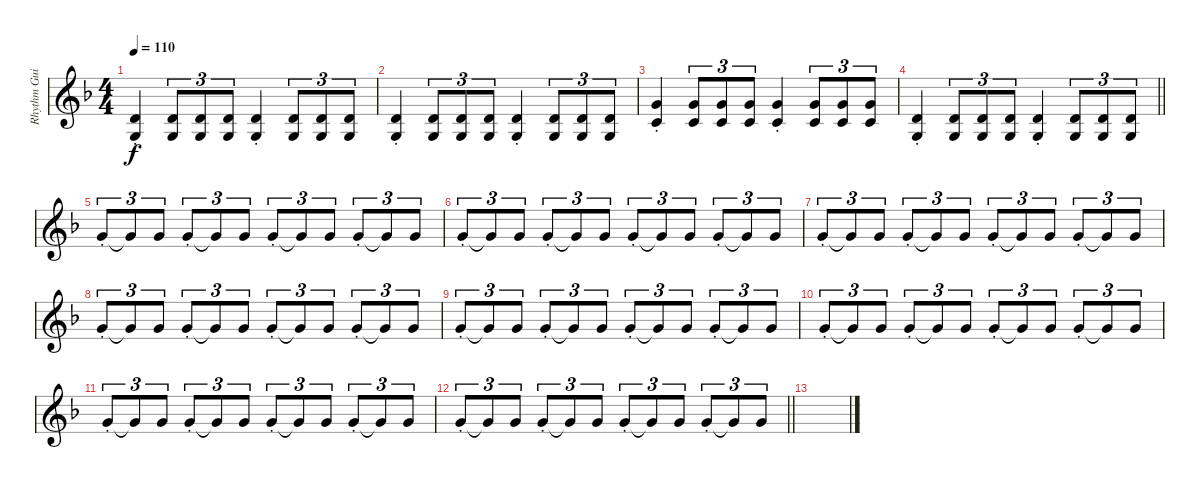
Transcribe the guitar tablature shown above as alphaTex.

\track ("Rhythm Guitar" "Rhythm Gui") {instrument acousticguitarsteel}
\staff {score}
\tuning (E4 B3 G3 D3 A2 E2) {hide}
\ts (4 4)
\tempo 110
\clef g2
\ks f
(5.5{st} 3.6{st}).4{dy f} (5.5 3.6).8{tu (3 2)} (5.5 3.6).8{tu (3 2)} (5.5 3.6).8{tu (3 2)} (5.5{st} 3.6{st}).4 (5.5 3.6).8{tu (3 2)} (5.5 3.6).8{tu (3 2)} (5.5 3.6).8{tu (3 2)} |
(5.5{st} 3.6{st}).4 (5.5 3.6).8{tu (3 2)} (5.5 3.6).8{tu (3 2)} (5.5 3.6).8{tu (3 2)} (5.5{st} 3.6{st}).4 (5.5 3.6).8{tu (3 2)} (5.5 3.6).8{tu (3 2)} (5.5 3.6).8{tu (3 2)} |
(5.4{st} 3.5{st}).4 (5.4 3.5).8{tu (3 2)} (5.4 3.5).8{tu (3 2)} (5.4 3.5).8{tu (3 2)} (5.4{st} 3.5{st}).4 (5.4 3.5).8{tu (3 2)} (5.4 3.5).8{tu (3 2)} (5.4 3.5).8{tu (3 2)} |
\barLineRight lightlight
(5.5{st} 3.6{st}).4 (5.5 3.6).8{tu (3 2)} (5.5 3.6).8{tu (3 2)} (5.5 3.6).8{tu (3 2)} (5.5{st} 3.6{st}).4 (5.5 3.6).8{tu (3 2)} (5.5 3.6).8{tu (3 2)} (5.5 3.6).8{tu (3 2)} |
\section ("" "")
0.3{st}.8{tu (3 2)} 0.3{t}.8{tu (3 2)} 0.3.8{tu (3 2)} 0.3{st}.8{tu (3 2)} 0.3{t}.8{tu (3 2)} 0.3.8{tu (3 2)} 0.3{st}.8{tu (3 2)} 0.3{t}.8{tu (3 2)} 0.3.8{tu (3 2)} 0.3{st}.8{tu (3 2)} 0.3{t}.8{tu (3 2)} 0.3.8{tu (3 2)} |
0.3{st}.8{tu (3 2)} 0.3{t}.8{tu (3 2)} 0.3.8{tu (3 2)} 0.3{st}.8{tu (3 2)} 0.3{t}.8{tu (3 2)} 0.3.8{tu (3 2)} 0.3{st}.8{tu (3 2)} 0.3{t}.8{tu (3 2)} 0.3.8{tu (3 2)} 0.3{st}.8{tu (3 2)} 0.3{t}.8{tu (3 2)} 0.3.8{tu (3 2)} |
0.3{st}.8{tu (3 2)} 0.3{t}.8{tu (3 2)} 0.3.8{tu (3 2)} 0.3{st}.8{tu (3 2)} 0.3{t}.8{tu (3 2)} 0.3.8{tu (3 2)} 0.3{st}.8{tu (3 2)} 0.3{t}.8{tu (3 2)} 0.3.8{tu (3 2)} 0.3{st}.8{tu (3 2)} 0.3{t}.8{tu (3 2)} 0.3.8{tu (3 2)} |
0.3{st}.8{tu (3 2)} 0.3{t}.8{tu (3 2)} 0.3.8{tu (3 2)} 0.3{st}.8{tu (3 2)} 0.3{t}.8{tu (3 2)} 0.3.8{tu (3 2)} 0.3{st}.8{tu (3 2)} 0.3{t}.8{tu (3 2)} 0.3.8{tu (3 2)} 0.3{st}.8{tu (3 2)} 0.3{t}.8{tu (3 2)} 0.3.8{tu (3 2)} |
0.3{st}.8{tu (3 2)} 0.3{t}.8{tu (3 2)} 0.3.8{tu (3 2)} 0.3{st}.8{tu (3 2)} 0.3{t}.8{tu (3 2)} 0.3.8{tu (3 2)} 0.3{st}.8{tu (3 2)} 0.3{t}.8{tu (3 2)} 0.3.8{tu (3 2)} 0.3{st}.8{tu (3 2)} 0.3{t}.8{tu (3 2)} 0.3.8{tu (3 2)} |
0.3{st}.8{tu (3 2)} 0.3{t}.8{tu (3 2)} 0.3.8{tu (3 2)} 0.3{st}.8{tu (3 2)} 0.3{t}.8{tu (3 2)} 0.3.8{tu (3 2)} 0.3{st}.8{tu (3 2)} 0.3{t}.8{tu (3 2)} 0.3.8{tu (3 2)} 0.3{st}.8{tu (3 2)} 0.3{t}.8{tu (3 2)} 0.3.8{tu (3 2)} |
0.3{st}.8{tu (3 2)} 0.3{t}.8{tu (3 2)} 0.3.8{tu (3 2)} 0.3{st}.8{tu (3 2)} 0.3{t}.8{tu (3 2)} 0.3.8{tu (3 2)} 0.3{st}.8{tu (3 2)} 0.3{t}.8{tu (3 2)} 0.3.8{tu (3 2)} 0.3{st}.8{tu (3 2)} 0.3{t}.8{tu (3 2)} 0.3.8{tu (3 2)} |
\barLineRight lightlight
0.3{st}.8{tu (3 2)} 0.3{t}.8{tu (3 2)} 0.3.8{tu (3 2)} 0.3{st}.8{tu (3 2)} 0.3{t}.8{tu (3 2)} 0.3.8{tu (3 2)} 0.3{st}.8{tu (3 2)} 0.3{t}.8{tu (3 2)} 0.3.8{tu (3 2)} 0.3{st}.8{tu (3 2)} 0.3{t}.8{tu (3 2)} 0.3.8{tu (3 2)} |
\section ("" "")
